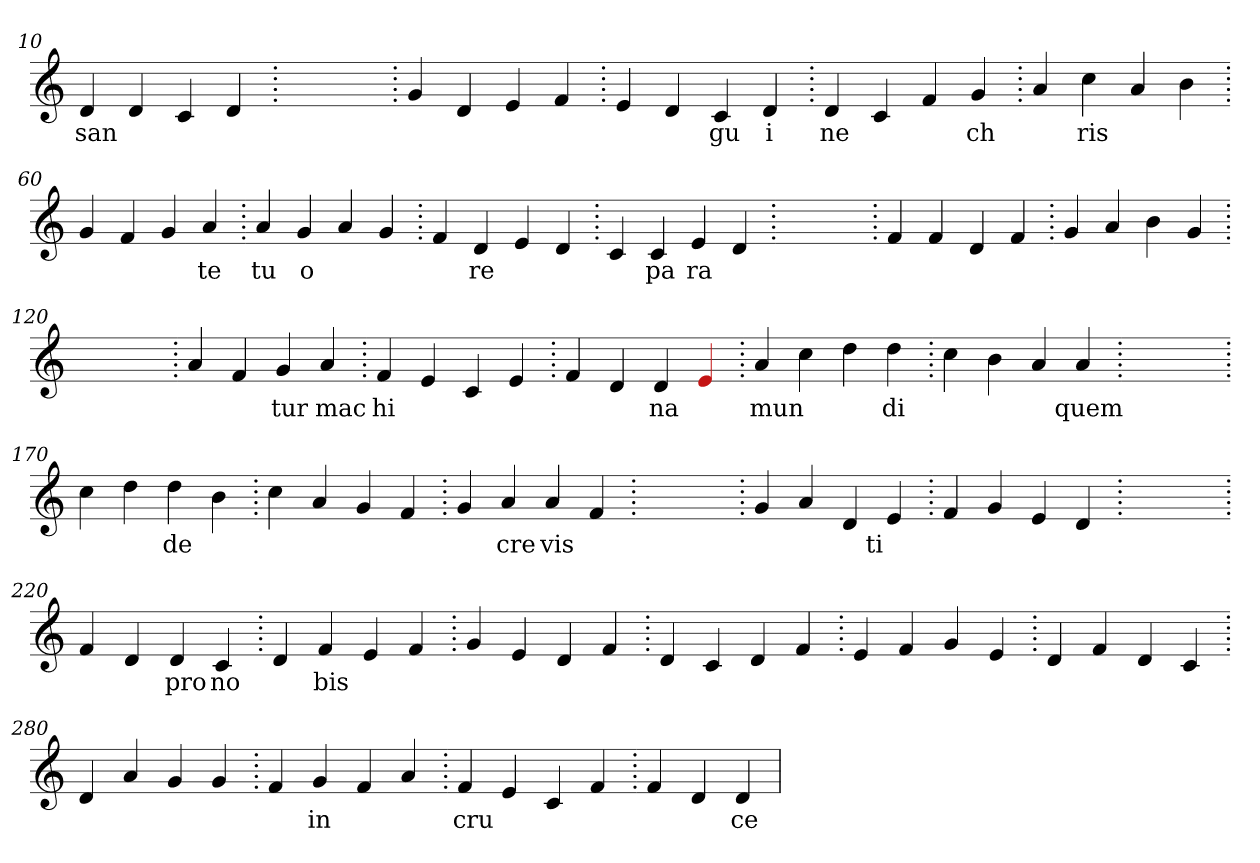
**kern	**text
*part1	*part1
*staff1	*staff1
*clefG2	*
=10.	=10.
4d	san
4d	.
4c	.
4d	.
=20.	=20.
1ryy	.
=20.	=20.
4g	.
4d	.
4e	.
4f	.
=30.	=30.
4e	.
4d	.
4c	gu
4d	i
=40.	=40.
4d	ne
4c	.
4f	.
4g	ch
=50.	=50.
4a	.
4cc	ris
4a	.
4b	.
=60.	=60.
4g	.
4f	.
4g	.
4a	te
=70.	=70.
4a	tu
4g	o
4a	.
4g	.
=80.	=80.
4f	.
4d	re
4e	.
4d	.
=90.	=90.
4c	.
4c	pa
4e	ra
4d	.
=100.	=100.
1ryy	.
=100.	=100.
4f	.
4f	.
4d	.
4f	.
=110.	=110.
4g	.
4a	.
4b	.
4g	.
=120.	=120.
1ryy	.
=120.	=120.
4a	.
4f	.
4g	tur
4a	mac
=130.	=130.
4f	hi
4e	.
4c	.
4e	.
=140.	=140.
4f	.
4d	.
4d	na
4Re	.
=150.	=150.
4a	mun
4cc	.
4dd	.
4dd	di
=160.	=160.
4cc	.
4b	.
4a	.
4a	quem
=170.	=170.
1ryy	.
=170.	=170.
4cc	.
4dd	.
4dd	de
4b	.
=180.	=180.
4cc	.
4a	.
4g	.
4f	.
=190.	=190.
4g	.
4a	cre
4a	vis
4f	.
=200.	=200.
1ryy	.
=200.	=200.
4g	.
4a	.
4d	.
4e	ti
=210.	=210.
4f	.
4g	.
4e	.
4d	.
=220.	=220.
1ryy	.
=220.	=220.
4f	.
4d	.
4d	pro
4c	no
=230.	=230.
4d	.
4f	bis
4e	.
4f	.
=240.	=240.
4g	.
4e	.
4d	.
4f	.
=250.	=250.
4d	.
4c	.
4d	.
4f	.
=260.	=260.
4e	.
4f	.
4g	.
4e	.
=270.	=270.
4d	.
4f	.
4d	.
4c	.
=280.	=280.
4d	.
4a	.
4g	.
4g	.
=290.	=290.
4f	.
4g	in
4f	.
4a	.
=300.	=300.
4f	cru
4e	.
4c	.
4f	.
=310.	=310.
4f	.
4d	.
4d	ce
=	=
*-	*-
